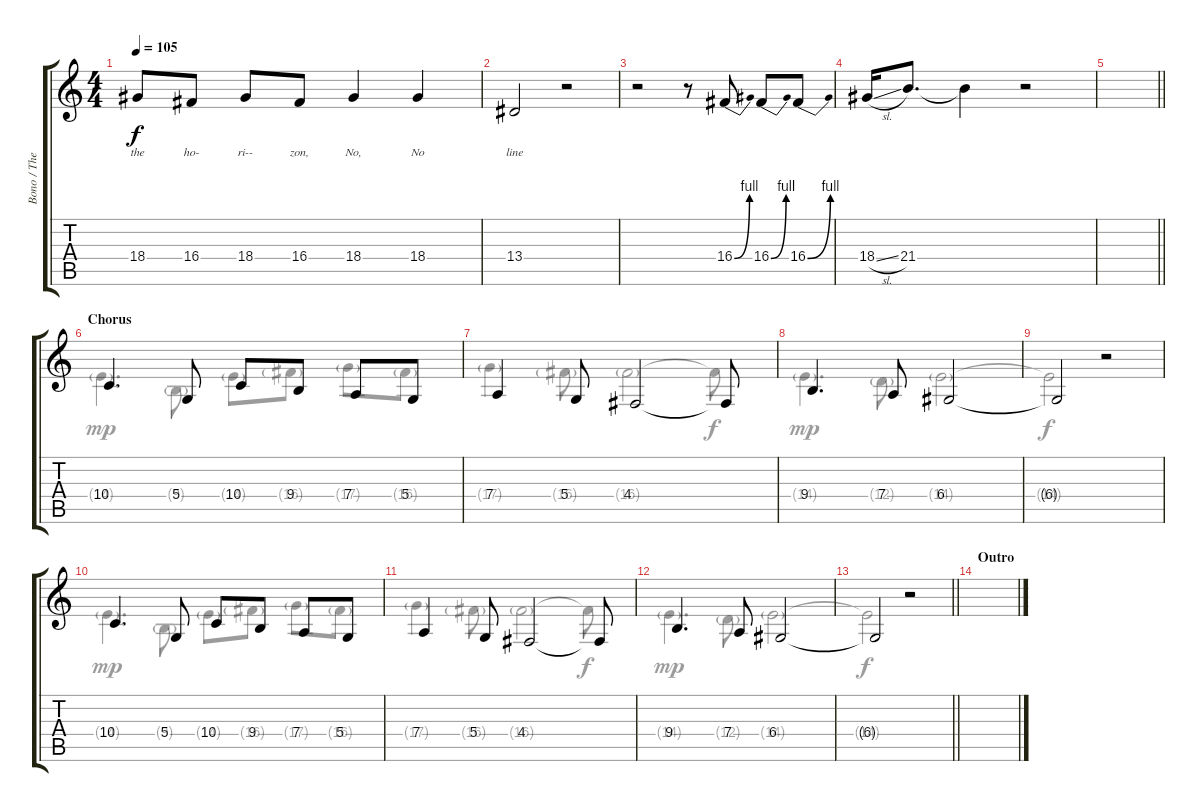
\track ("Bono / The Edge" "Bono / The") {instrument altosax}
\staff {score tabs}
\tuning (E4 B3 G3 D3 A2 E2) {hide}
\voice
\ts (4 4)
\tempo 105
\clef g2
\ks c
18.4.8{lyrics (0 "the") lyrics (1 "") lyrics (2 "") lyrics (3 "") lyrics (4 "") dy f} 16.4.8{lyrics (0 "ho-") lyrics (1 "") lyrics (2 "") lyrics (3 "") lyrics (4 "")} 18.4.8{lyrics (0 "ri--") lyrics (1 "") lyrics (2 "") lyrics (3 "") lyrics (4 "")} 16.4.8{lyrics (0 "zon,") lyrics (1 "") lyrics (2 "") lyrics (3 "") lyrics (4 "")} 18.4.4{lyrics (0 "No,") lyrics (1 "") lyrics (2 "") lyrics (3 "") lyrics (4 "")} 18.4.4{lyrics (0 "No") lyrics (1 "") lyrics (2 "") lyrics (3 "") lyrics (4 "")} |
13.4.2{lyrics (0 "line") lyrics (1 "") lyrics (2 "") lyrics (3 "") lyrics (4 "")} r.2 |
r.2 r.8 16.4{be (bend 0 0 60 4)}.8 16.4{be (bend 0 0 60 4)}.8 16.4{be (bend 0 0 60 4)}.8 |
18.4{sl}.16 21.4.8{d} 21.4{t}.4 r.2 |
\barLineRight lightlight
|
\section ("" "Chorus")
10.4.4{d} 5.4.8 10.4.8 9.4.8 7.4.8 5.4.8 |
7.4.4 5.4.8 4.4.2 4.4{t}.8 |
9.4.4{d} 7.4.8 6.4.2 |
6.4{t}.2 r.2 |
10.4.4{d} 5.4.8 10.4.8 9.4.8 7.4.8 5.4.8 |
7.4.4 5.4.8 4.4.2 4.4{t}.8 |
9.4.4{d} 7.4.8 6.4.2 |
\barLineRight lightlight
6.4{t}.2 r.2 |
\section ("" "Outro")
|
|
\voice
\clef g2
\ottava regular
\simile none
\ks c
|
|
|
|
\barLineRight lightlight
|
14.4{g}.4{d dy mp} 9.4{g}.8 14.4{g}.8 16.4{g}.8 17.4{g}.8 16.4{g}.8 |
17.4{g}.4 16.4{g}.8 16.4{g}.2 16.4{t}.8{dy f} |
14.4{g}.4{d dy mp} 12.4{g}.8 14.4{g}.2 |
14.4{t}.2{dy f} r.2 |
14.4{g}.4{d dy mp} 9.4{g}.8 14.4{g}.8 16.4{g}.8 17.4{g}.8 16.4{g}.8 |
17.4{g}.4 16.4{g}.8 16.4{g}.2 16.4{t}.8{dy f} |
14.4{g}.4{d dy mp} 12.4{g}.8 14.4{g}.2 |
\barLineRight lightlight
14.4{t}.2{dy f} r.2 |
|
|
